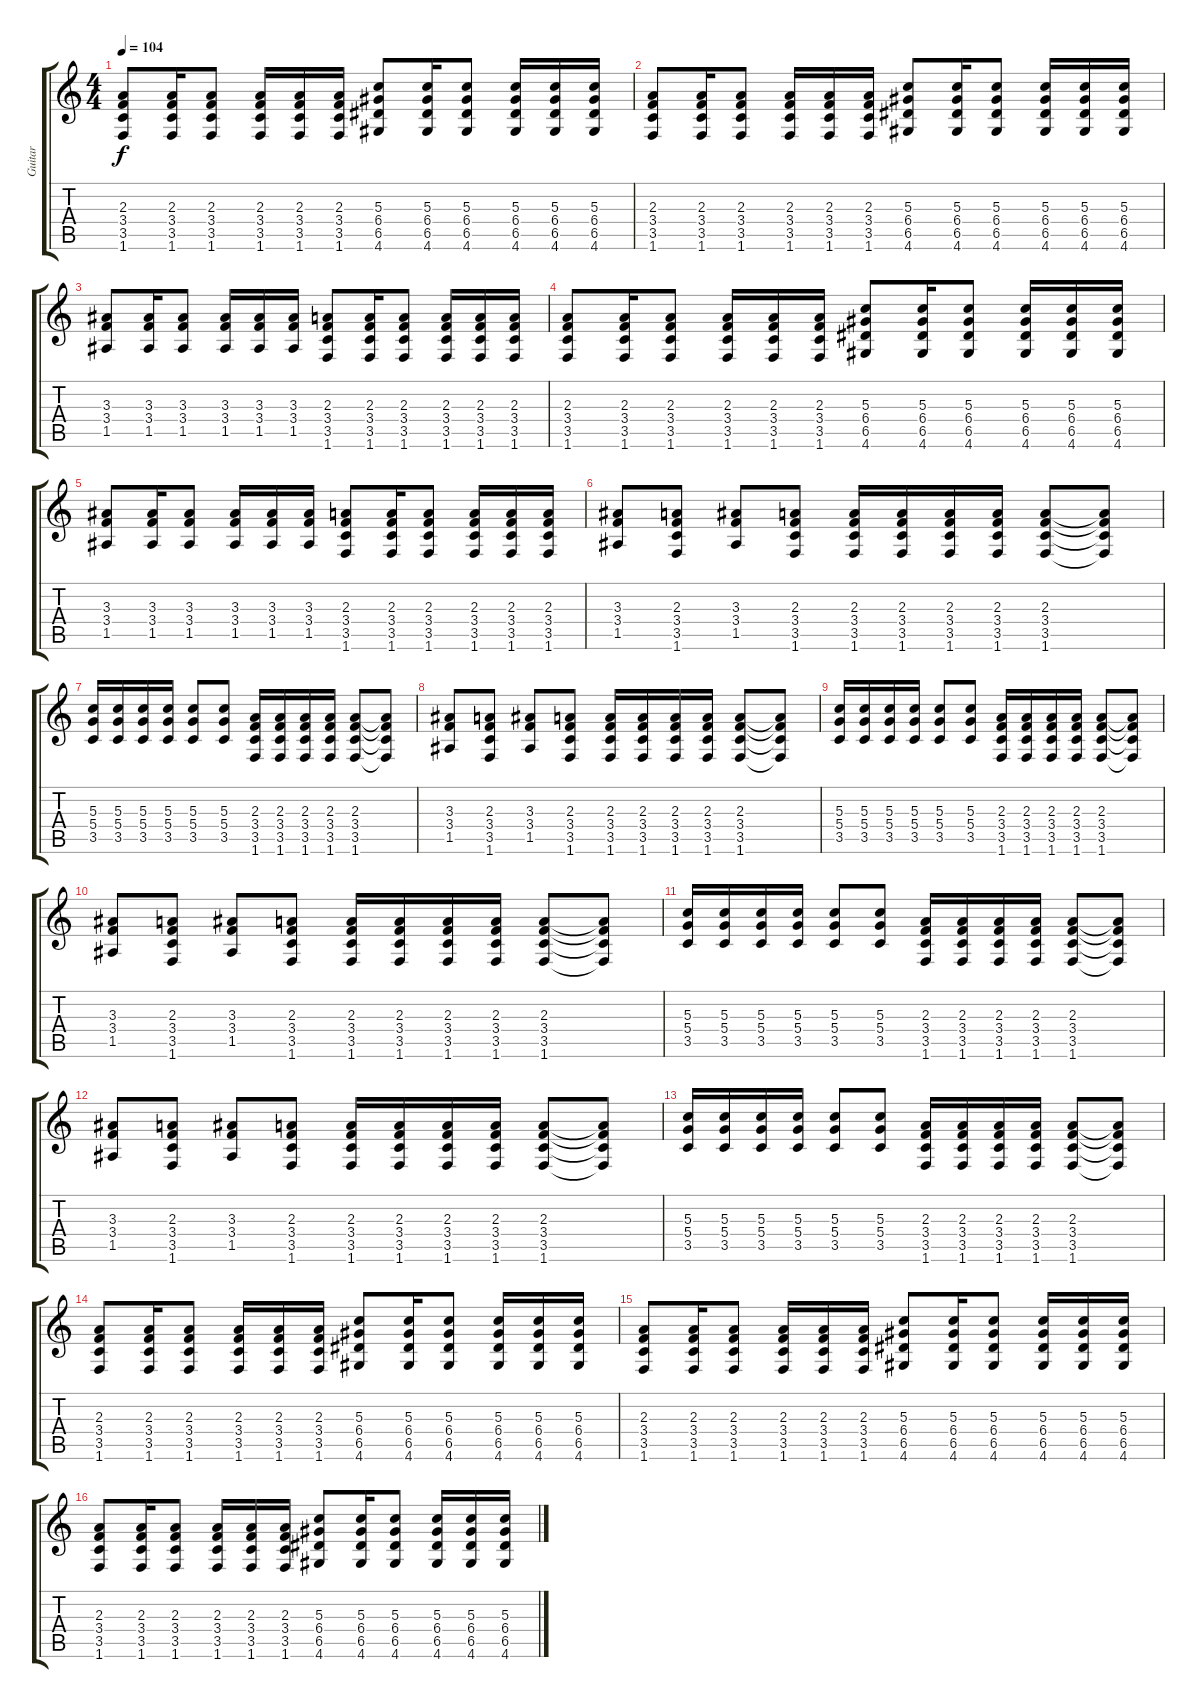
\track ("Guitar" "Guitar") {instrument overdrivenguitar}
\staff {score tabs}
\tuning (E4 B3 G3 D3 A2 E2) {hide}
\ts (4 4)
\tempo 104
\clef g2
\ks c
(2.3 3.4 3.5 1.6).8{dy f} (2.3 3.4 3.5 1.6).16 (2.3 3.4 3.5 1.6).8 (2.3 3.4 3.5 1.6).16 (2.3 3.4 3.5 1.6).16 (2.3 3.4 3.5 1.6).16 (5.3 6.4 6.5 4.6).8 (5.3 6.4 6.5 4.6).16 (5.3 6.4 6.5 4.6).8 (5.3 6.4 6.5 4.6).16 (5.3 6.4 6.5 4.6).16 (5.3 6.4 6.5 4.6).16 |
(2.3 3.4 3.5 1.6).8 (2.3 3.4 3.5 1.6).16 (2.3 3.4 3.5 1.6).8 (2.3 3.4 3.5 1.6).16 (2.3 3.4 3.5 1.6).16 (2.3 3.4 3.5 1.6).16 (5.3 6.4 6.5 4.6).8 (5.3 6.4 6.5 4.6).16 (5.3 6.4 6.5 4.6).8 (5.3 6.4 6.5 4.6).16 (5.3 6.4 6.5 4.6).16 (5.3 6.4 6.5 4.6).16 |
(3.3 3.4 1.5).8 (3.3 3.4 1.5).16 (3.3 3.4 1.5).8 (3.3 3.4 1.5).16 (3.3 3.4 1.5).16 (3.3 3.4 1.5).16 (2.3 3.4 3.5 1.6).8 (2.3 3.4 3.5 1.6).16 (2.3 3.4 3.5 1.6).8 (2.3 3.4 3.5 1.6).16 (2.3 3.4 3.5 1.6).16 (2.3 3.4 3.5 1.6).16 |
(2.3 3.4 3.5 1.6).8 (2.3 3.4 3.5 1.6).16 (2.3 3.4 3.5 1.6).8 (2.3 3.4 3.5 1.6).16 (2.3 3.4 3.5 1.6).16 (2.3 3.4 3.5 1.6).16 (5.3 6.4 6.5 4.6).8 (5.3 6.4 6.5 4.6).16 (5.3 6.4 6.5 4.6).8 (5.3 6.4 6.5 4.6).16 (5.3 6.4 6.5 4.6).16 (5.3 6.4 6.5 4.6).16 |
(3.3 3.4 1.5).8 (3.3 3.4 1.5).16 (3.3 3.4 1.5).8 (3.3 3.4 1.5).16 (3.3 3.4 1.5).16 (3.3 3.4 1.5).16 (2.3 3.4 3.5 1.6).8 (2.3 3.4 3.5 1.6).16 (2.3 3.4 3.5 1.6).8 (2.3 3.4 3.5 1.6).16 (2.3 3.4 3.5 1.6).16 (2.3 3.4 3.5 1.6).16 |
(3.3 3.4 1.5).8 (2.3 3.4 3.5 1.6).8 (3.3 3.4 1.5).8 (2.3 3.4 3.5 1.6).8 (2.3 3.4 3.5 1.6).16 (2.3 3.4 3.5 1.6).16 (2.3 3.4 3.5 1.6).16 (2.3 3.4 3.5 1.6).16 (2.3 3.4 3.5 1.6).8 (2.3{t} 3.4{t} 3.5{t} 1.6{t}).8 |
(5.3 5.4 3.5).16 (5.3 5.4 3.5).16 (5.3 5.4 3.5).16 (5.3 5.4 3.5).16 (5.3 5.4 3.5).8 (5.3 5.4 3.5).8 (2.3 3.4 3.5 1.6).16 (2.3 3.4 3.5 1.6).16 (2.3 3.4 3.5 1.6).16 (2.3 3.4 3.5 1.6).16 (2.3 3.4 3.5 1.6).8 (2.3{t} 3.4{t} 3.5{t} 1.6{t}).8 |
(3.3 3.4 1.5).8 (2.3 3.4 3.5 1.6).8 (3.3 3.4 1.5).8 (2.3 3.4 3.5 1.6).8 (2.3 3.4 3.5 1.6).16 (2.3 3.4 3.5 1.6).16 (2.3 3.4 3.5 1.6).16 (2.3 3.4 3.5 1.6).16 (2.3 3.4 3.5 1.6).8 (2.3{t} 3.4{t} 3.5{t} 1.6{t}).8 |
(5.3 5.4 3.5).16 (5.3 5.4 3.5).16 (5.3 5.4 3.5).16 (5.3 5.4 3.5).16 (5.3 5.4 3.5).8 (5.3 5.4 3.5).8 (2.3 3.4 3.5 1.6).16 (2.3 3.4 3.5 1.6).16 (2.3 3.4 3.5 1.6).16 (2.3 3.4 3.5 1.6).16 (2.3 3.4 3.5 1.6).8 (2.3{t} 3.4{t} 3.5{t} 1.6{t}).8 |
(3.3 3.4 1.5).8 (2.3 3.4 3.5 1.6).8 (3.3 3.4 1.5).8 (2.3 3.4 3.5 1.6).8 (2.3 3.4 3.5 1.6).16 (2.3 3.4 3.5 1.6).16 (2.3 3.4 3.5 1.6).16 (2.3 3.4 3.5 1.6).16 (2.3 3.4 3.5 1.6).8 (2.3{t} 3.4{t} 3.5{t} 1.6{t}).8 |
(5.3 5.4 3.5).16 (5.3 5.4 3.5).16 (5.3 5.4 3.5).16 (5.3 5.4 3.5).16 (5.3 5.4 3.5).8 (5.3 5.4 3.5).8 (2.3 3.4 3.5 1.6).16 (2.3 3.4 3.5 1.6).16 (2.3 3.4 3.5 1.6).16 (2.3 3.4 3.5 1.6).16 (2.3 3.4 3.5 1.6).8 (2.3{t} 3.4{t} 3.5{t} 1.6{t}).8 |
(3.3 3.4 1.5).8 (2.3 3.4 3.5 1.6).8 (3.3 3.4 1.5).8 (2.3 3.4 3.5 1.6).8 (2.3 3.4 3.5 1.6).16 (2.3 3.4 3.5 1.6).16 (2.3 3.4 3.5 1.6).16 (2.3 3.4 3.5 1.6).16 (2.3 3.4 3.5 1.6).8 (2.3{t} 3.4{t} 3.5{t} 1.6{t}).8 |
(5.3 5.4 3.5).16 (5.3 5.4 3.5).16 (5.3 5.4 3.5).16 (5.3 5.4 3.5).16 (5.3 5.4 3.5).8 (5.3 5.4 3.5).8 (2.3 3.4 3.5 1.6).16 (2.3 3.4 3.5 1.6).16 (2.3 3.4 3.5 1.6).16 (2.3 3.4 3.5 1.6).16 (2.3 3.4 3.5 1.6).8 (2.3{t} 3.4{t} 3.5{t} 1.6{t}).8 |
(2.3 3.4 3.5 1.6).8 (2.3 3.4 3.5 1.6).16 (2.3 3.4 3.5 1.6).8 (2.3 3.4 3.5 1.6).16 (2.3 3.4 3.5 1.6).16 (2.3 3.4 3.5 1.6).16 (5.3 6.4 6.5 4.6).8 (5.3 6.4 6.5 4.6).16 (5.3 6.4 6.5 4.6).8 (5.3 6.4 6.5 4.6).16 (5.3 6.4 6.5 4.6).16 (5.3 6.4 6.5 4.6).16 |
(2.3 3.4 3.5 1.6).8 (2.3 3.4 3.5 1.6).16 (2.3 3.4 3.5 1.6).8 (2.3 3.4 3.5 1.6).16 (2.3 3.4 3.5 1.6).16 (2.3 3.4 3.5 1.6).16 (5.3 6.4 6.5 4.6).8 (5.3 6.4 6.5 4.6).16 (5.3 6.4 6.5 4.6).8 (5.3 6.4 6.5 4.6).16 (5.3 6.4 6.5 4.6).16 (5.3 6.4 6.5 4.6).16 |
(2.3 3.4 3.5 1.6).8 (2.3 3.4 3.5 1.6).16 (2.3 3.4 3.5 1.6).8 (2.3 3.4 3.5 1.6).16 (2.3 3.4 3.5 1.6).16 (2.3 3.4 3.5 1.6).16 (5.3 6.4 6.5 4.6).8 (5.3 6.4 6.5 4.6).16 (5.3 6.4 6.5 4.6).8 (5.3 6.4 6.5 4.6).16 (5.3 6.4 6.5 4.6).16 (5.3 6.4 6.5 4.6).16
